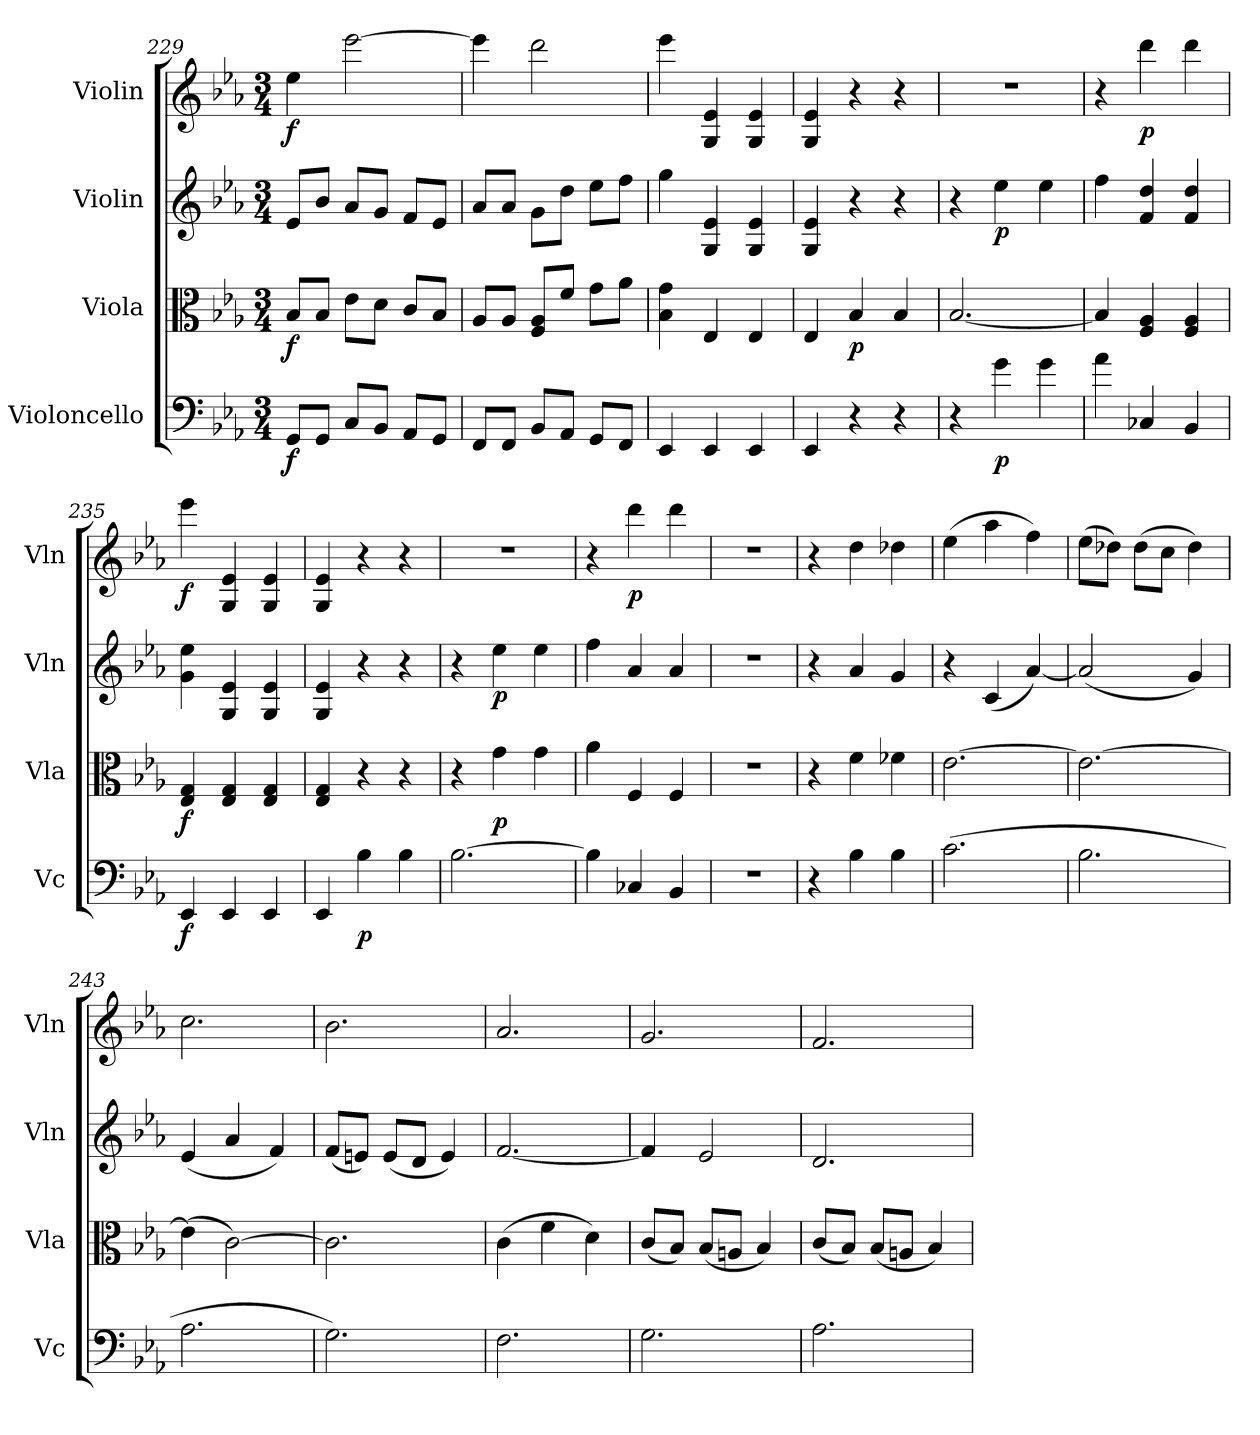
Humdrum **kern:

**kern	**dynam	**kern	**dynam	**kern	**dynam	**kern	**dynam
*part4	*part4	*part3	*part3	*part2	*part2	*part1	*part1
*staff4	*staff4	*staff3	*staff3	*staff2	*staff2	*staff1	*staff1
*I"Violoncello	*	*I"Viola	*	*I"Violin	*	*I"Violin	*
*I'Vc	*	*I'Vla	*	*I'Vln	*	*I'Vln	*
*clefF4	*	*clefC3	*	*clefG2	*	*clefG2	*
*k[b-e-a-]	*	*k[b-e-a-]	*	*k[b-e-a-]	*	*k[b-e-a-]	*
*M3/4	*	*M3/4	*	*M3/4	*	*M3/4	*
=229	=229	=229	=229	=229	=229	=229	=229
8GG/L	f	8B-/L	f	8e-/L	.	4ee-	f
8GG/J	.	8B-/J	.	8b-/J	.	.	.
8C/L	.	8e-\L	.	8a-/L	.	[2eee-	.
8BB-/J	.	8d\J	.	8g/J	.	.	.
8AA-/L	.	8c/L	.	8f/L	.	.	.
8GG/J	.	8B-/J	.	8e-/J	.	.	.
=230	=230	=230	=230	=230	=230	=230	=230
8FF/L	.	8A-/L	.	8a-/L	.	4eee-]	.
8FF/J	.	8A-/J	.	8a-/J	.	.	.
8BB-/L	.	8F/ 8A-/L	.	8g\L	.	2ddd	.
8AA-/J	.	8f/J	.	8dd\J	.	.	.
8GG/L	.	8g\L	.	8ee-\L	.	.	.
8FF/J	.	8a-\J	.	8ff\J	.	.	.
=231	=231	=231	=231	=231	=231	=231	=231
4EE-	.	4B- 4g	.	4gg	.	4eee-	.
4EE-	.	4E-	.	4G 4e-	.	4G 4e-	.
4EE-	.	4E-	.	4G 4e-	.	4G 4e-	.
=232	=232	=232	=232	=232	=232	=232	=232
4EE-	.	4E-	.	4G 4e-	.	4G 4e-	.
4r	.	4B-	p	4r	.	4r	.
4r	.	4B-	.	4r	.	4r	.
=233	=233	=233	=233	=233	=233	=233	=233
4r	.	[2.B-	.	4r	.	2.r	.
4g	p	.	.	4ee-	p	.	.
4g	.	.	.	4ee-	.	.	.
=234	=234	=234	=234	=234	=234	=234	=234
4a-	.	4B-]	.	4ff	.	4r	.
4C-X	.	4F 4A-	.	4f 4dd	.	4ddd	p
4BB-	.	4F 4A-	.	4f 4dd	.	4ddd	.
=235	=235	=235	=235	=235	=235	=235	=235
4EE-	f	4E- 4G	f	4g 4ee-	.	4eee-	f
4EE-	.	4E- 4G	.	4G 4e-	.	4G 4e-	.
4EE-	.	4E- 4G	.	4G 4e-	.	4G 4e-	.
=236	=236	=236	=236	=236	=236	=236	=236
4EE-	.	4E- 4G	.	4G 4e-	.	4G 4e-	.
4B-	p	4r	.	4r	.	4r	.
4B-	.	4r	.	4r	.	4r	.
=237	=237	=237	=237	=237	=237	=237	=237
[2.B-	.	4r	.	4r	.	2.r	.
.	.	4g	p	4ee-	p	.	.
.	.	4g	.	4ee-	.	.	.
=238	=238	=238	=238	=238	=238	=238	=238
4B-]	.	4a-	.	4ff	.	4r	.
4C-X	.	4F	.	4a-	.	4ddd	p
4BB-	.	4F	.	4a-	.	4ddd	.
=239	=239	=239	=239	=239	=239	=239	=239
2.r	.	2.r	.	2.r	.	2.r	.
=240	=240	=240	=240	=240	=240	=240	=240
4r	.	4r	.	4r	.	4r	.
4B-	.	4f	.	4a-	.	4dd	.
4B-	.	4f-X	.	4g	.	4dd-X	.
=241	=241	=241	=241	=241	=241	=241	=241
(2.c	.	[2.e-	.	4r	.	(4ee-	.
.	.	.	.	(4c	.	4aa-	.
.	.	.	.	[4a-)	.	4ff)	.
=242	=242	=242	=242	=242	=242	=242	=242
2.B-	.	2.e-_	.	(2a-]	.	(8ee-\L	.
.	.	.	.	.	.	8dd-X\J)	.
.	.	.	.	.	.	(8dd-\L	.
.	.	.	.	.	.	8cc\J	.
.	.	.	.	4g)	.	4dd-)	.
=243	=243	=243	=243	=243	=243	=243	=243
2.A-	.	(4e-]	.	(4e-	.	2.cc	.
.	.	[2c)	.	4a-	.	.	.
.	.	.	.	4f)	.	.	.
=244	=244	=244	=244	=244	=244	=244	=244
2.G)	.	2.c]	.	(8f/L	.	2.b-	.
.	.	.	.	8en/J)	.	.	.
.	.	.	.	(8e/L	.	.	.
.	.	.	.	8d/J	.	.	.
.	.	.	.	4e)	.	.	.
=245	=245	=245	=245	=245	=245	=245	=245
2.F	.	(4c	.	[2.f	.	2.a-	.
.	.	4f	.	.	.	.	.
.	.	4d)	.	.	.	.	.
=246	=246	=246	=246	=246	=246	=246	=246
2.G	.	(8c/L	.	4f]	.	2.g	.
.	.	8B-/J)	.	.	.	.	.
.	.	(8B-/L	.	2e-	.	.	.
.	.	8An/J	.	.	.	.	.
.	.	4B-)	.	.	.	.	.
=247	=247	=247	=247	=247	=247	=247	=247
2.A-	.	(8c/L	.	2.d	.	2.f	.
.	.	8B-/J)	.	.	.	.	.
.	.	(8B-/L	.	.	.	.	.
.	.	8An/J	.	.	.	.	.
.	.	4B-)	.	.	.	.	.
=	=	=	=	=	=	=	=
*-	*-	*-	*-	*-	*-	*-	*-
